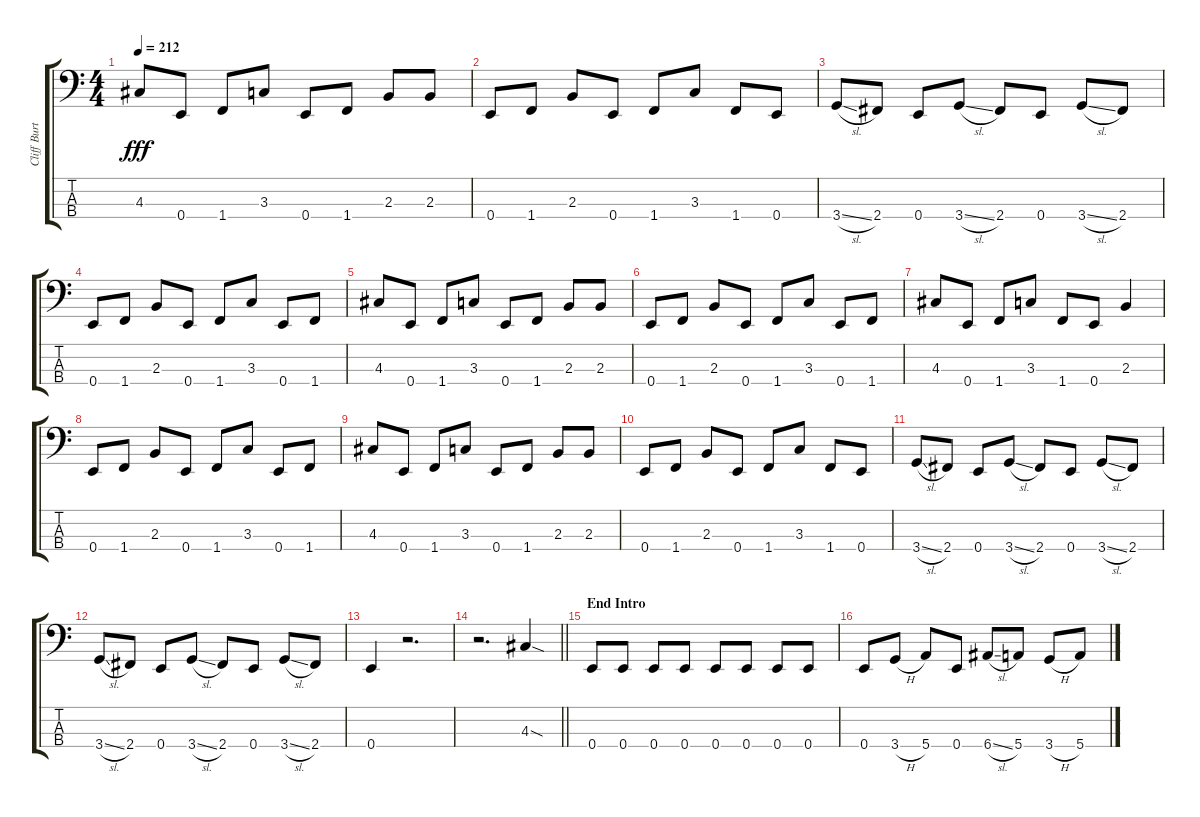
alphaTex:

\track ("Cliff Burton" "Cliff Burt") {instrument electricbassfinger}
\staff {score tabs}
\tuning (G2 D2 A1 E1) {hide}
\ts (4 4)
\tempo 212
\clef f4
\ks c
4.3.8{dy fff} 0.4.8 1.4.8 3.3.8 0.4.8 1.4.8 2.3.8 2.3.8 |
0.4.8 1.4.8 2.3.8 0.4.8 1.4.8 3.3.8 1.4.8 0.4.8 |
3.4{sl}.8 2.4.8 0.4.8 3.4{sl}.8 2.4.8 0.4.8 3.4{sl}.8 2.4.8 |
0.4.8 1.4.8 2.3.8 0.4.8 1.4.8 3.3.8 0.4.8 1.4.8 |
4.3.8 0.4.8 1.4.8 3.3.8 0.4.8 1.4.8 2.3.8 2.3.8 |
0.4.8 1.4.8 2.3.8 0.4.8 1.4.8 3.3.8 0.4.8 1.4.8 |
4.3.8 0.4.8 1.4.8 3.3.8 1.4.8 0.4.8 2.3.4 |
0.4.8 1.4.8 2.3.8 0.4.8 1.4.8 3.3.8 0.4.8 1.4.8 |
4.3.8 0.4.8 1.4.8 3.3.8 0.4.8 1.4.8 2.3.8 2.3.8 |
0.4.8 1.4.8 2.3.8 0.4.8 1.4.8 3.3.8 1.4.8 0.4.8 |
3.4{sl}.8 2.4.8 0.4.8 3.4{sl}.8 2.4.8 0.4.8 3.4{sl}.8 2.4.8 |
3.4{sl}.8 2.4.8 0.4.8 3.4{sl}.8 2.4.8 0.4.8 3.4{sl}.8 2.4.8 |
0.4.4 r.2{d} |
\barLineRight lightlight
r.2{d} 4.3{sod}.4 |
\section ("" "End Intro")
0.4.8 0.4.8 0.4.8 0.4.8 0.4.8 0.4.8 0.4.8 0.4.8 |
0.4.8 3.4{h}.8 5.4.8 0.4.8 6.4{sl}.8 5.4.8 3.4{h}.8 5.4.8
